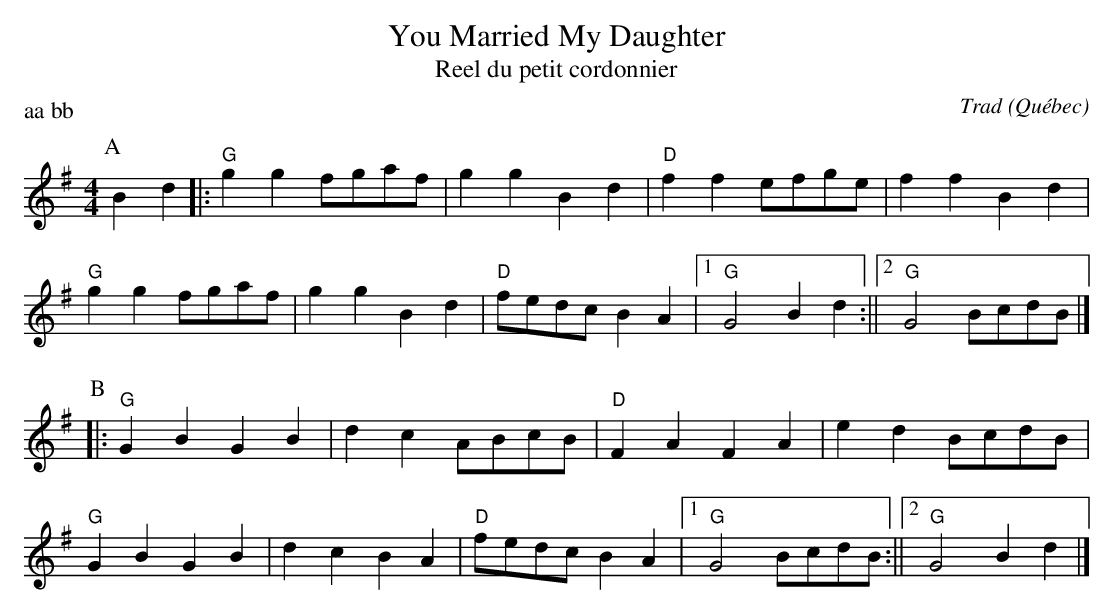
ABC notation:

X:1
T:You Married My Daughter
T:Reel du petit cordonnier
C:Trad
O:Québec
P:aa bb
M:4/4
L:1/8
K:Gmaj
P:A
B2d2|: "G"g2 g2 fgaf| g2 g2 B2 d2| "D"f2 f2 efge|f2 f2 B2 d2|
"G"g2 g2 fgaf|g2 g2 B2 d2| "D"fedc B2 A2|1"G" G4 B2 d2:||2"G"G4 BcdB|]
P:B
|: "G"G2 B2 G2 B2|d2 c2 ABcB| "D"F2 A2 F2 A2|e2 d2 BcdB|
"G"G2 B2 G2 B2| d2 c2 B2 A2| "D"fedc B2 A2|1"G"G4 BcdB:||2"G"G4 B2 d2|]
